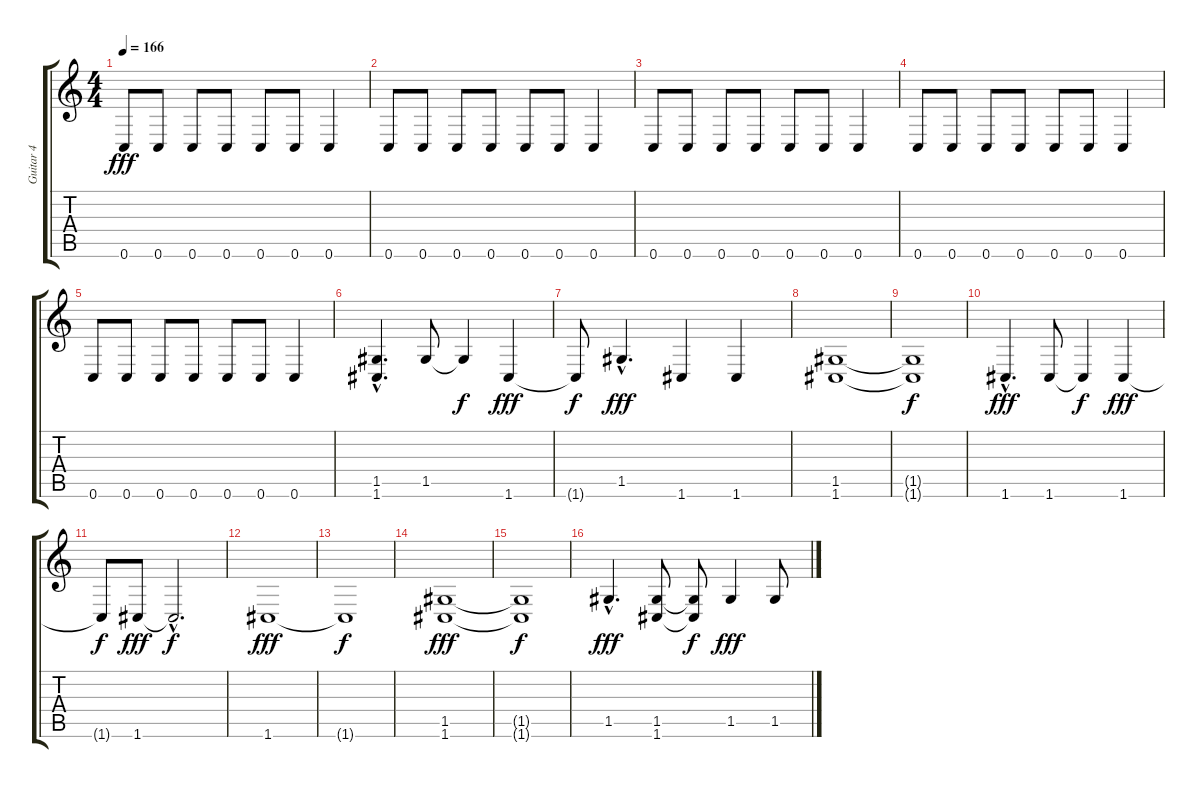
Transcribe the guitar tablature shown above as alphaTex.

\track ("Guitar 4" "Guitar 4") {instrument distortionguitar}
\staff {score tabs}
\tuning (D4 A3 F3 C3 G2 C2) {hide}
\ts (4 4)
\tempo 166
\clef g2
\ks c
0.6.8{dy fff} 0.6.8 0.6.8 0.6.8 0.6.8 0.6.8 0.6.4 |
0.6.8 0.6.8 0.6.8 0.6.8 0.6.8 0.6.8 0.6.4 |
0.6.8 0.6.8 0.6.8 0.6.8 0.6.8 0.6.8 0.6.4 |
0.6.8 0.6.8 0.6.8 0.6.8 0.6.8 0.6.8 0.6.4 |
0.6.8 0.6.8 0.6.8 0.6.8 0.6.8 0.6.8 0.6.4 |
(1.5{hac} 1.6{hac}).4{d} 1.5.8 1.5{t}.4{dy f} 1.6.4{dy fff} |
1.6{t}.8{dy f} 1.5{hac}.4{d dy fff} 1.6.4 1.6.4 |
(1.5 1.6).1 |
(1.5{t} 1.6{t}).1{dy f} |
1.6{hac}.4{d dy fff} 1.6.8 1.6{t}.4{dy f} 1.6.4{dy fff} |
1.6{t}.8{dy f} 1.6.8{dy fff} 1.6{hac t}.2{d dy f} |
1.6.1{dy fff} |
1.6{t}.1{dy f} |
(1.5 1.6).1{dy fff} |
(1.5{t} 1.6{t}).1{dy f} |
1.5{hac}.4{d dy fff} (1.5 1.6).8 (1.5{t} 1.6{t}).8{dy f} 1.5.4{dy fff} 1.5.8
